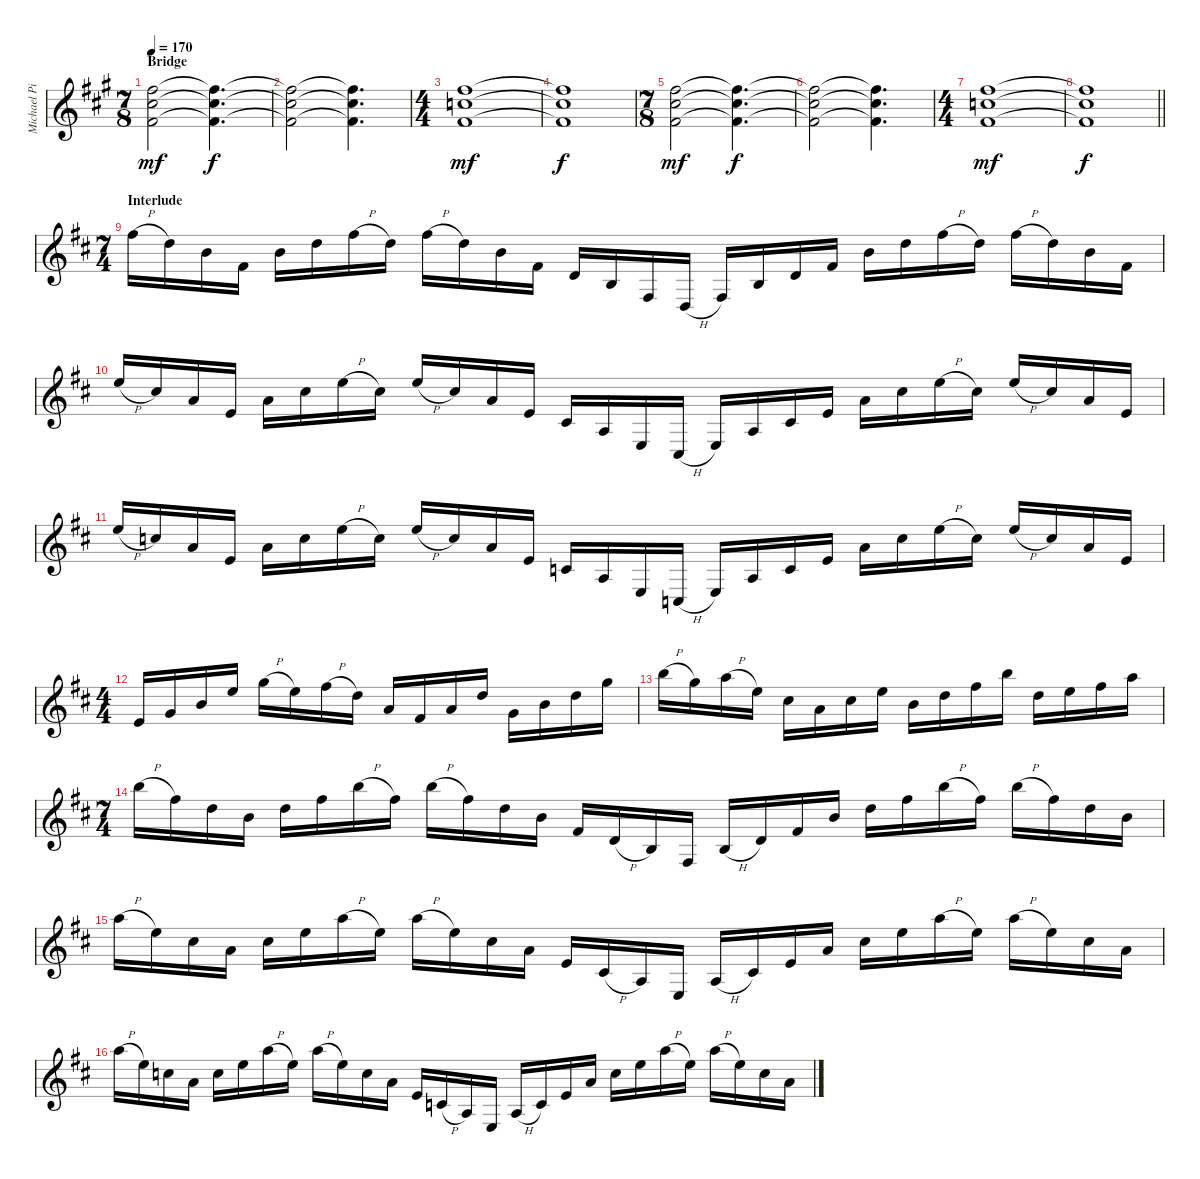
\track ("Michael Pinella Keys" "Michael Pi") {instrument harpsichord}
\staff {score}
\tuning (D4 A3 F3 C3 G2 D2) {hide}
\ts (7 8)
\section ("" "Bridge")
\tempo 170
\clef g2
\ks f#minor
(16.1 16.2 13.3).2{dy mf} (16.1{t} 16.2{t} 13.3{t}).4{d dy f} |
(16.1{t} 16.2{t} 13.3{t}).2 (16.1{t} 16.2{t} 13.3{t}).4{d} |
\ts (4 4)
(16.1 15.2 13.3).1{dy mf} |
(16.1{t} 15.2{t} 13.3{t}).1{dy f} |
\ts (7 8)
(16.1 16.2 13.3).2{dy mf} (16.1{t} 16.2{t} 13.3{t}).4{d dy f} |
(16.1{t} 16.2{t} 13.3{t}).2 (16.1{t} 16.2{t} 13.3{t}).4{d} |
\ts (4 4)
(16.1 15.2 13.3).1{dy mf} |
\barLineRight lightlight
(16.1{t} 15.2{t} 13.3{t}).1{dy f} |
\ts (7 4)
\section ("" "Interlude")
\ks bminor
16.1{h}.16{volume 13 instrument lead2sawtooth} 12.1.16 14.2.16 13.3.16 14.2.16 12.1.16 16.1{h}.16 12.1.16 16.1{h}.16 12.1.16 14.2.16 13.3.16 14.4.16 16.5.16 16.6.16 12.6{h}.16 16.6.16 16.5.16 14.4.16 13.3.16 14.2.16 12.1.16 16.1{h}.16 12.1.16 16.1{h}.16 12.1.16 14.2.16 13.3.16 |
14.1{h}.16 11.1.16 12.2.16 11.3.16 12.2.16 11.1.16 14.1{h}.16 11.1.16 14.1{h}.16 11.1.16 12.2.16 11.3.16 13.4.16 14.5.16 14.6.16 11.6{h}.16 14.6.16 14.5.16 13.4.16 11.3.16 12.2.16 11.1.16 14.1{h}.16 11.1.16 14.1{h}.16 11.1.16 12.2.16 11.3.16 |
14.1{h}.16 10.1.16 12.2.16 11.3.16 12.2.16 10.1.16 14.1{h}.16 10.1.16 14.1{h}.16 10.1.16 12.2.16 11.3.16 12.4.16 14.5.16 14.6.16 10.6{h}.16 14.6.16 14.5.16 12.4.16 11.3.16 12.2.16 10.1.16 14.1{h}.16 10.1.16 14.1{h}.16 10.1.16 12.2.16 11.3.16 |
\ts (4 4)
16.4.16 14.3.16 14.2.16 14.1.16 17.1{h}.16 14.1.16 16.1{h}.16 12.1.16 12.2.16 13.3.16 12.2.16 12.1.16 19.4.16 18.3.16 17.2.16 17.1.16 |
21.1{h}.16 17.1.16 19.1{h}.16 14.1.16 16.2.16 16.3.16 16.2.16 14.1.16 18.3.16 17.2.16 16.1.16 21.1.16 17.2.16 19.2.16 21.2.16 19.1.16 |
\ts (7 4)
21.1{h}.16 16.1.16 17.2.16 18.3.16 17.2.16 16.1.16 21.1{h}.16 16.1.16 21.1{h}.16 16.1.16 17.2.16 18.3.16 18.4.16 19.5{h}.16 16.5.16 16.6.16 16.5{h}.16 19.5.16 18.4.16 18.3.16 17.2.16 16.1.16 21.1{h}.16 16.1.16 21.1{h}.16 16.1.16 17.2.16 18.3.16 |
19.1{h}.16 14.1.16 16.2.16 16.3.16 16.2.16 14.1.16 19.1{h}.16 14.1.16 19.1{h}.16 14.1.16 16.2.16 16.3.16 16.4.16 18.5{h}.16 14.5.16 14.6.16 14.5{h}.16 18.5.16 16.4.16 16.3.16 16.2.16 14.1.16 19.1{h}.16 14.1.16 19.1{h}.16 14.1.16 16.2.16 16.3.16 |
19.1{h}.16 14.1.16 15.2.16 16.3.16 15.2.16 14.1.16 19.1{h}.16 14.1.16 19.1{h}.16 14.1.16 15.2.16 16.3.16 16.4.16 17.5{h}.16 14.5.16 14.6.16 14.5{h}.16 17.5.16 16.4.16 16.3.16 15.2.16 14.1.16 19.1{h}.16 14.1.16 19.1{h}.16 14.1.16 15.2.16 16.3.16
